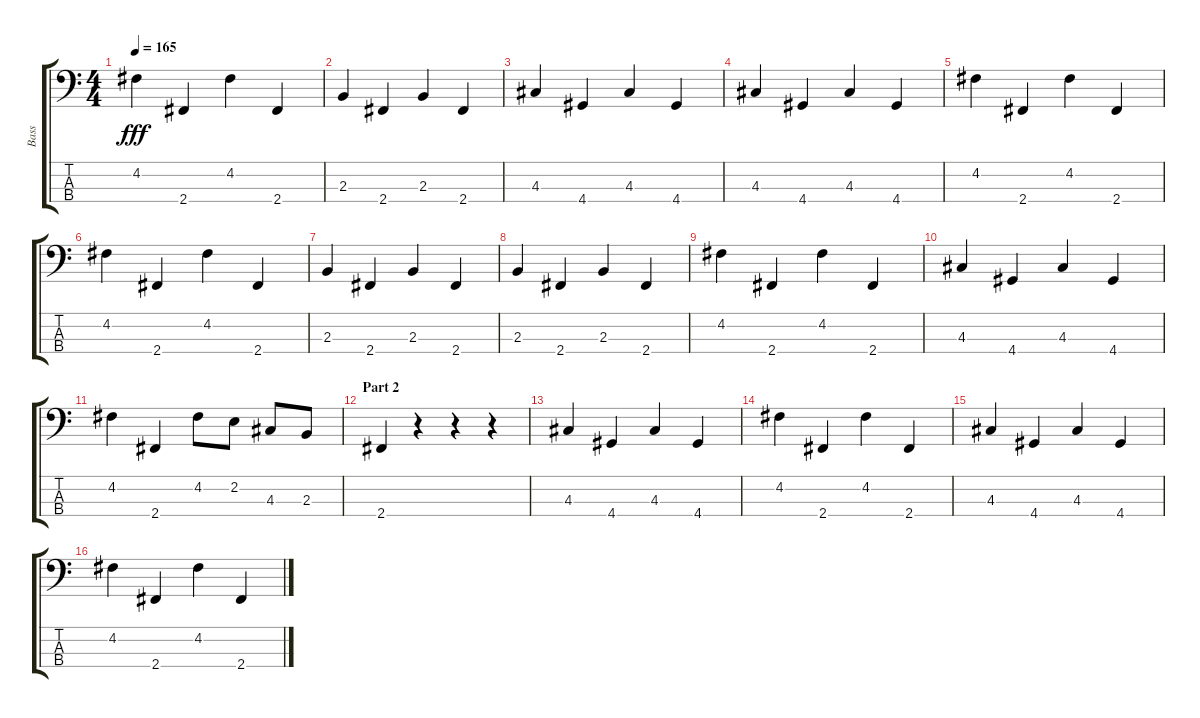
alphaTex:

\track ("Bass" "Bass") {instrument acousticbass}
\staff {score tabs}
\tuning (G2 D2 A1 E1) {hide}
\ts (4 4)
\tempo 165
\clef f4
\ks c
4.2.4{dy fff} 2.4.4 4.2.4 2.4.4 |
2.3.4 2.4.4 2.3.4 2.4.4 |
4.3.4 4.4.4 4.3.4 4.4.4 |
4.3.4 4.4.4 4.3.4 4.4.4 |
4.2.4 2.4.4 4.2.4 2.4.4 |
4.2.4 2.4.4 4.2.4 2.4.4 |
2.3.4 2.4.4 2.3.4 2.4.4 |
2.3.4 2.4.4 2.3.4 2.4.4 |
4.2.4 2.4.4 4.2.4 2.4.4 |
4.3.4 4.4.4 4.3.4 4.4.4 |
4.2.4 2.4.4 4.2.8 2.2.8 4.3.8 2.3.8 |
\section ("" "Part 2")
2.4.4 r.4 r.4 r.4 |
4.3.4 4.4.4 4.3.4 4.4.4 |
4.2.4 2.4.4 4.2.4 2.4.4 |
4.3.4 4.4.4 4.3.4 4.4.4 |
4.2.4 2.4.4 4.2.4 2.4.4
